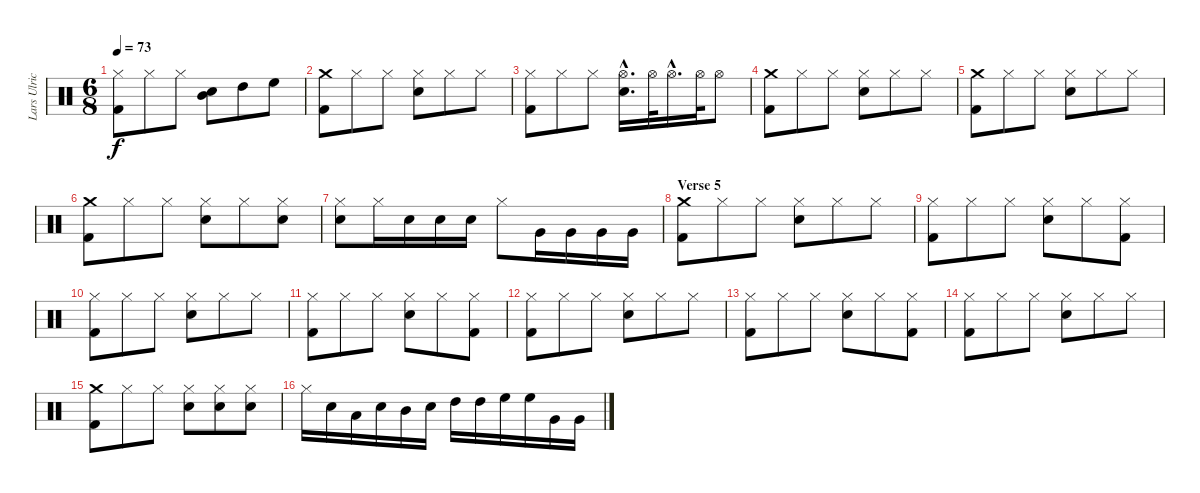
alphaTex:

\track ("Lars Ulrich" "Lars Ulric") {instrument percussion}
\staff {score}
\articulation defaults
\ts (6 8)
\tempo 73
\clef neutral
\ks c
("Kick (hit) 2" "Hi-Hat (closed)").8{dy f} "Hi-Hat (closed)".8 "Hi-Hat (closed)".8 ("Snare (hit) 2" "Mid Tom (hit)").8 "High Tom (hit)".8 "High Floor Tom (hit)".8 |
("Kick (hit) 2" "Crash medium (hit)").8 "Hi-Hat (closed)".8 "Hi-Hat (closed)".8 ("Snare (hit) 2" "Hi-Hat (closed)").8 "Hi-Hat (closed)".8 "Hi-Hat (closed)".8 |
("Kick (hit) 2" "Hi-Hat (closed)").8 "Hi-Hat (closed)".8 "Hi-Hat (closed)".8 ("Snare (hit) 2"{hac} "Hi-Hat (open)"{hac}).16{d} "Hi-Hat (open)".32 "Hi-Hat (open)"{hac}.16{d} "Hi-Hat (open)".32 "Hi-Hat (open)".8 |
("Kick (hit) 2" "Crash medium (hit)").8 "Hi-Hat (closed)".8 "Hi-Hat (closed)".8 ("Snare (hit) 2" "Hi-Hat (closed)").8 "Hi-Hat (closed)".8 "Hi-Hat (closed)".8 |
("Kick (hit) 2" "Crash medium (hit)").8 "Hi-Hat (closed)".8 "Hi-Hat (closed)".8 ("Snare (hit) 2" "Hi-Hat (closed)").8 "Hi-Hat (closed)".8 "Hi-Hat (closed)".8 |
("Kick (hit) 2" "Crash medium (hit)").8 "Hi-Hat (closed)".8 "Hi-Hat (closed)".8 ("Snare (hit) 2" "Hi-Hat (closed)").8 "Hi-Hat (closed)".8 ("Snare (hit) 2" "Hi-Hat (closed)").8 |
("Snare (hit) 2" "Hi-Hat (closed)").8 "Hi-Hat (closed)".16 "Snare (hit) 2".16 "Snare (hit) 2".16 "Snare (hit) 2".16 "Hi-Hat (closed)".8 "Very Low Tom (hit)".16 "Very Low Tom (hit)".16 "Very Low Tom (hit)".16 "Very Low Tom (hit)".16 |
\section ("" "Verse 5")
("Kick (hit) 2" "Crash medium (hit)").8 "Hi-Hat (closed)".8 "Hi-Hat (closed)".8 ("Snare (hit) 2" "Hi-Hat (closed)").8 "Hi-Hat (closed)".8 "Hi-Hat (closed)".8 |
("Kick (hit) 2" "Hi-Hat (closed)").8 "Hi-Hat (closed)".8 "Hi-Hat (closed)".8 ("Snare (hit) 2" "Hi-Hat (closed)").8 "Hi-Hat (closed)".8 ("Kick (hit) 2" "Hi-Hat (closed)").8 |
("Kick (hit) 2" "Hi-Hat (closed)").8 "Hi-Hat (closed)".8 "Hi-Hat (closed)".8 ("Snare (hit) 2" "Hi-Hat (closed)").8 "Hi-Hat (closed)".8 "Hi-Hat (closed)".8 |
("Kick (hit) 2" "Hi-Hat (closed)").8 "Hi-Hat (closed)".8 "Hi-Hat (closed)".8 ("Snare (hit) 2" "Hi-Hat (closed)").8 "Hi-Hat (closed)".8 ("Kick (hit) 2" "Hi-Hat (closed)").8 |
("Kick (hit) 2" "Hi-Hat (closed)").8 "Hi-Hat (closed)".8 "Hi-Hat (closed)".8 ("Snare (hit) 2" "Hi-Hat (closed)").8 "Hi-Hat (closed)".8 "Hi-Hat (closed)".8 |
("Kick (hit) 2" "Hi-Hat (closed)").8 "Hi-Hat (closed)".8 "Hi-Hat (closed)".8 ("Snare (hit) 2" "Hi-Hat (closed)").8 "Hi-Hat (closed)".8 ("Kick (hit) 2" "Hi-Hat (closed)").8 |
("Kick (hit) 2" "Hi-Hat (closed)").8 "Hi-Hat (closed)".8 "Hi-Hat (closed)".8 ("Snare (hit) 2" "Hi-Hat (closed)").8 "Hi-Hat (closed)".8 "Hi-Hat (closed)".8 |
("Kick (hit) 2" "Crash medium (hit)").8 "Hi-Hat (closed)".8 "Hi-Hat (closed)".8 ("Snare (hit) 2" "Hi-Hat (closed)").8 ("Snare (hit) 2" "Hi-Hat (closed)").8 ("Snare (hit) 2" "Hi-Hat (closed)").8 |
"Hi-Hat (closed)".16 "Snare (hit) 2".16 "Low Tom (hit)".16 "Snare (hit) 2".16 "Mid Tom (hit)".16 "Snare (hit) 2".16 "High Tom (hit)".16 "High Tom (hit)".16 "High Floor Tom (hit)".16 "High Floor Tom (hit)".16 "Very Low Tom (hit)".16 "Very Low Tom (hit)".16
